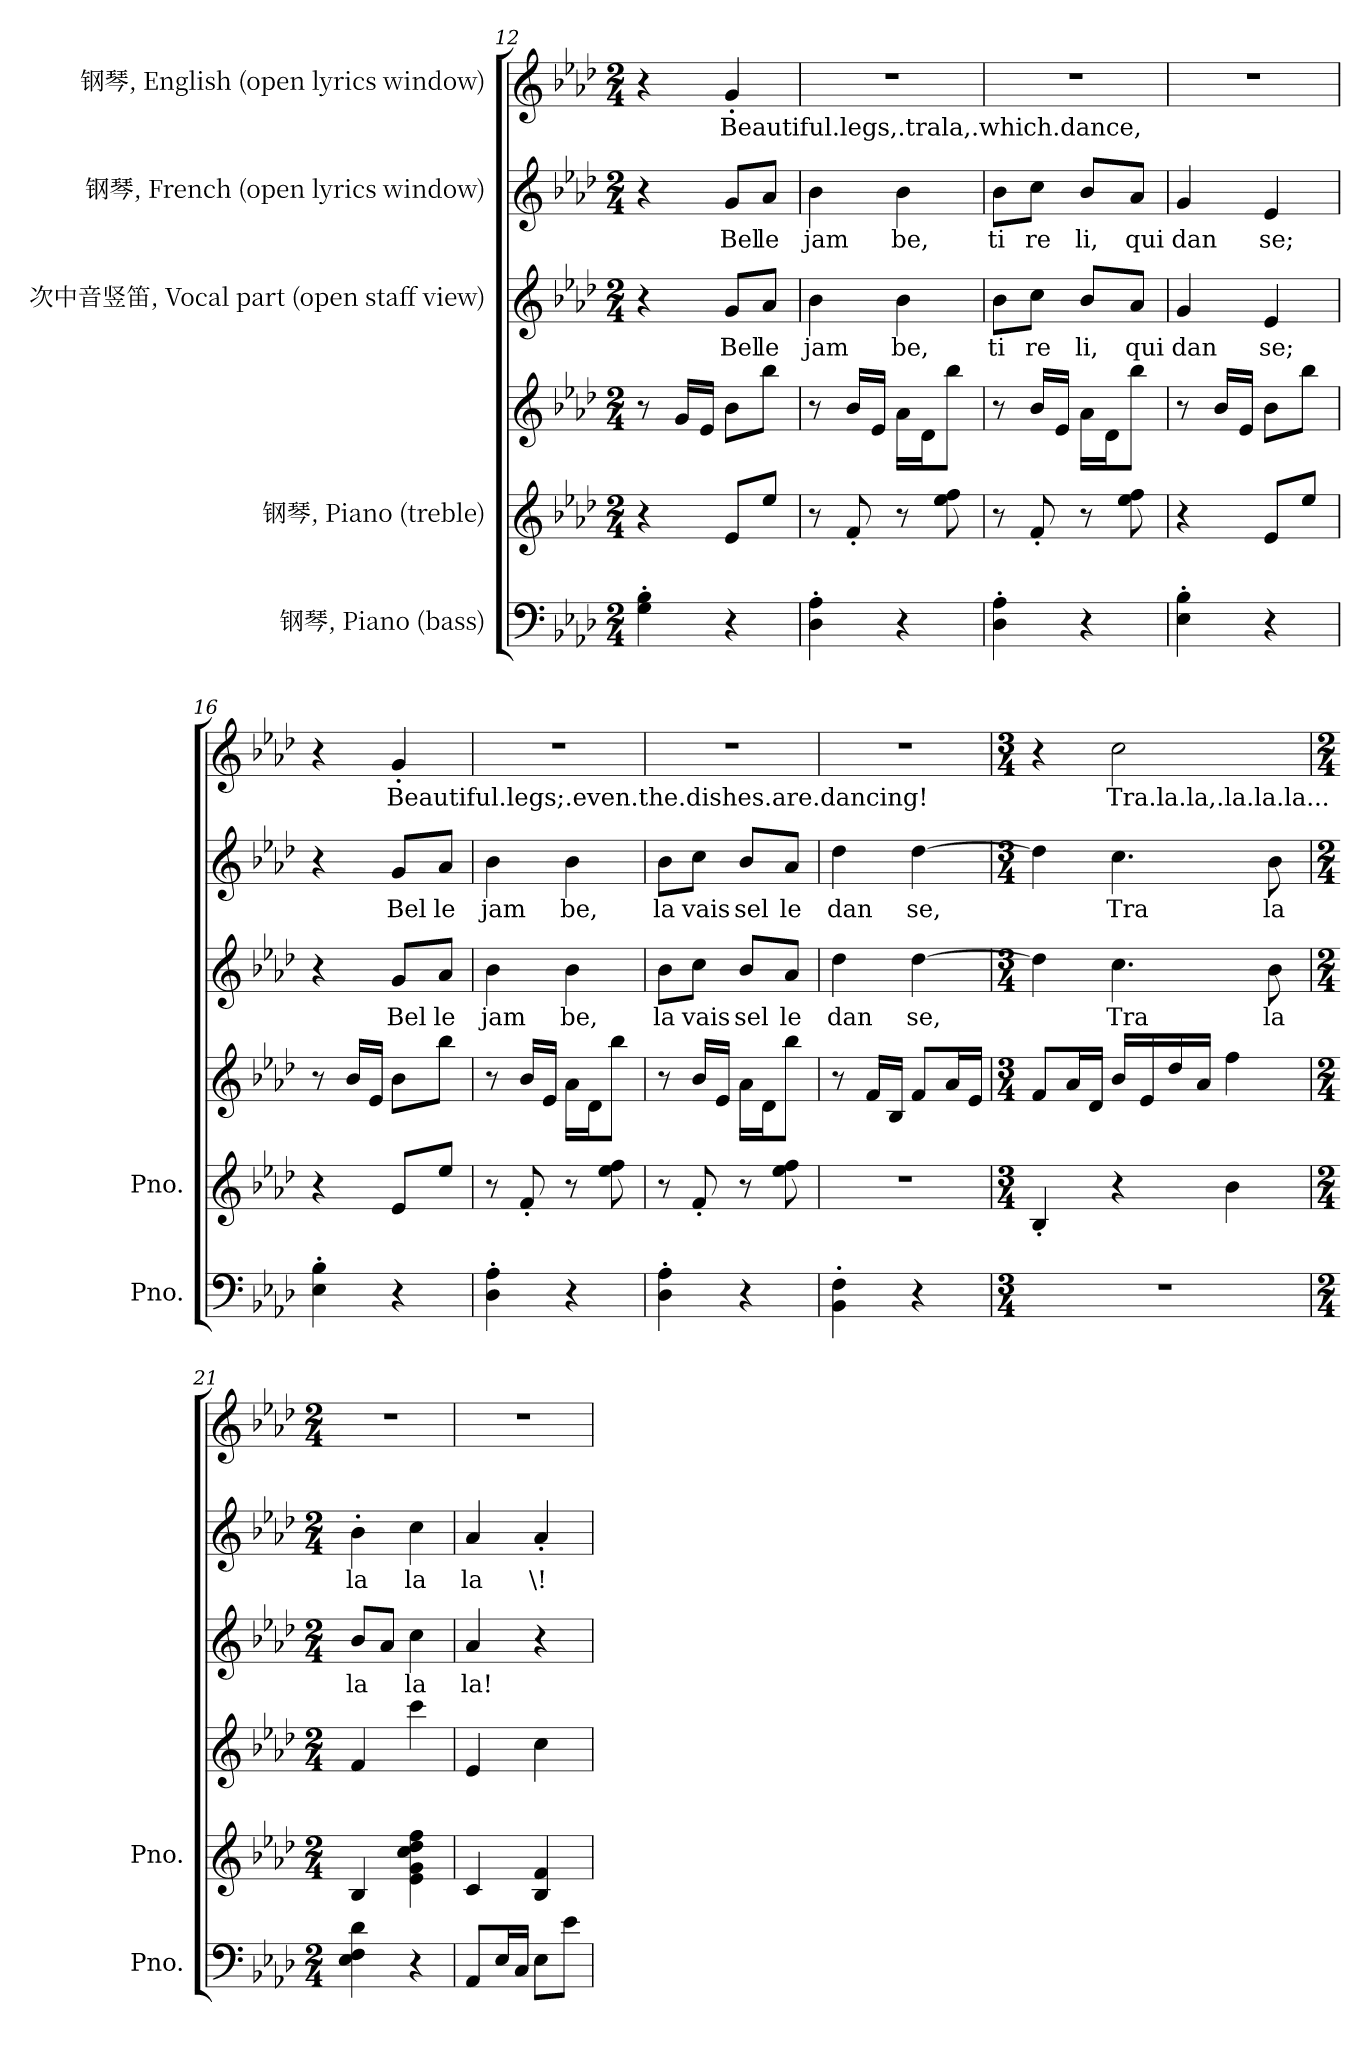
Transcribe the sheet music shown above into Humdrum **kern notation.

**kern	**kern	**kern	**kern	**text	**kern	**text	**kern	**text
*part5	*part4	*part4	*part3	*part3	*part2	*part2	*part1	*part1
*staff6	*staff5	*staff4	*staff3	*staff3	*staff2	*staff2	*staff1	*staff1
*I"钢琴, Piano (bass)	*I"钢琴, Piano (treble)	*	*I"次中音竖笛, Vocal part (open staff view)	*	*I"钢琴, French (open lyrics window)	*	*I"钢琴, English (open lyrics window)	*
*I'Pno.	*I'Pno.	*	*	*	*	*	*	*
*clefF4	*clefG2	*clefG2	*clefG2	*	*clefG2	*	*clefG2	*
*k[b-e-a-d-]	*k[b-e-a-d-]	*k[b-e-a-d-]	*k[b-e-a-d-]	*	*k[b-e-a-d-]	*	*k[b-e-a-d-]	*
*M2/4	*M2/4	*M2/4	*M2/4	*	*M2/4	*	*M2/4	*
=12	=12	=12	=12	=12	=12	=12	=12	=12
4G\' 4B-\'	4r	8r	4r	.	4r	.	4r	.
.	.	16g/LL	.	.	.	.	.	.
.	.	16e-/JJ	.	.	.	.	.	.
4r	8e-/L	8b-\L	8g/L	Bel	8g/L	Bel	4g'/	Beautiful.legs,.trala,.which.dance,
.	8ee-/J	8bb-\J	8a-/J	le	8a-/J	le	.	.
=13	=13	=13	=13	=13	=13	=13	=13	=13
4D-\' 4A-\'	8r	8r	4b-\	jam	4b-\	jam	2r	.
.	8f'/	16b-/LL	.	.	.	.	.	.
.	.	16e-/JJ	.	.	.	.	.	.
4r	8r	16a-\LL	4b-\	be,	4b-\	be,	.	.
.	.	16d-\J	.	.	.	.	.	.
.	8ee-\ 8ff\	8bb-\J	.	.	.	.	.	.
!!LO:PB:g=z
=14	=14	=14	=14	=14	=14	=14	=14	=14
4D-\' 4A-\'	8r	8r	8b-\L	ti	8b-\L	ti	2r	.
.	8f'/	16b-/LL	8cc\J	re	8cc\J	re	.	.
.	.	16e-/JJ	.	.	.	.	.	.
4r	8r	16a-\LL	8b-/L	li,	8b-/L	li,	.	.
.	.	16d-\J	.	.	.	.	.	.
.	8ee-\ 8ff\	8bb-\J	8a-/J	qui	8a-/J	qui	.	.
=15	=15	=15	=15	=15	=15	=15	=15	=15
4E-\' 4B-\'	4r	8r	4g/	dan	4g/	dan	2r	.
.	.	16b-/LL	.	.	.	.	.	.
.	.	16e-/JJ	.	.	.	.	.	.
4r	8e-/L	8b-\L	4e-/	se;	4e-/	se;	.	.
.	8ee-/J	8bb-\J	.	.	.	.	.	.
=16	=16	=16	=16	=16	=16	=16	=16	=16
4E-\' 4B-\'	4r	8r	4r	.	4r	.	4r	.
.	.	16b-/LL	.	.	.	.	.	.
.	.	16e-/JJ	.	.	.	.	.	.
4r	8e-/L	8b-\L	8g/L	Bel	8g/L	Bel	4g'/	Beautiful.legs;.even.the.dishes.are.dancing!
.	8ee-/J	8bb-\J	8a-/J	le	8a-/J	le	.	.
!!LO:LB:g=z
=17	=17	=17	=17	=17	=17	=17	=17	=17
*	*	*	*	*	*	*	*MM80	*
4D-\' 4A-\'	8r	8r	4b-\	jam	4b-\	jam	2r	.
.	8f'/	16b-/LL	.	.	.	.	.	.
.	.	16e-/JJ	.	.	.	.	.	.
4r	8r	16a-\LL	4b-\	be,	4b-\	be,	.	.
.	.	16d-\J	.	.	.	.	.	.
.	8ee-\ 8ff\	8bb-\J	.	.	.	.	.	.
=18	=18	=18	=18	=18	=18	=18	=18	=18
4D-\' 4A-\'	8r	8r	8b-\L	la	8b-\L	la	2r	.
.	8f'/	16b-/LL	8cc\J	vais	8cc\J	vais	.	.
.	.	16e-/JJ	.	.	.	.	.	.
4r	8r	16a-\LL	8b-/L	sel	8b-/L	sel	.	.
.	.	16d-\J	.	.	.	.	.	.
.	8ee-\ 8ff\	8bb-\J	8a-/J	le	8a-/J	le	.	.
=19	=19	=19	=19	=19	=19	=19	=19	=19
4BB-\' 4F\'	2r	8r	4dd-\	dan	4dd-\	dan	2r	.
.	.	16f/LL	.	.	.	.	.	.
.	.	16B-/JJ	.	.	.	.	.	.
4r	.	8f/L	[4dd-\	se,	[4dd-\	se,	.	.
.	.	16a-/L	.	.	.	.	.	.
.	.	16e-/JJ	.	.	.	.	.	.
=20	=20	=20	=20	=20	=20	=20	=20	=20
*M3/4	*M3/4	*M3/4	*M3/4	*	*M3/4	*	*M3/4	*
2.r	4B-'/	8f/L	4dd-\]	.	4dd-\]	.	4r	.
.	.	16a-/L	.	.	.	.	.	.
.	.	16d-/JJ	.	.	.	.	.	.
.	4r	16b-/LL	4.cc\	Tra	4.cc\	Tra	2cc\	Tra.la.la,.la.la.la...
.	.	16e-/	.	.	.	.	.	.
.	.	16dd-/	.	.	.	.	.	.
.	.	16a-/JJ	.	.	.	.	.	.
.	4b-\	4ff\	.	.	.	.	.	.
.	.	.	8b-\	la	8b-\	la	.	.
!!LO:PB:g=z
=21	=21	=21	=21	=21	=21	=21	=21	=21
*M2/4	*M2/4	*M2/4	*M2/4	*	*M2/4	*	*M2/4	*
4E-\ 4F\ 4d-\	4B-/	4f/	8b-/L	la	4b-'\	la	2r	.
.	.	.	8a-/J	.	.	.	.	.
4r	4e-\ 4g\ 4cc\ 4dd-\ 4ff\	4ccc\	4cc\	la	4cc\	la	.	.
=22	=22	=22	=22	=22	=22	=22	=22	=22
8AA-/L	4c/	4e-/	4a-/	la!	4a-/	la	2r	.
16E-/L	.	.	.	.	.	.	.	.
16C/JJ	.	.	.	.	.	.	.	.
8E-\L	4B-/ 4f/	4cc\	4r	.	4a-'/	\!	.	.
8e-\J	.	.	.	.	.	.	.	.
=	=	=	=	=	=	=	=	=
*-	*-	*-	*-	*-	*-	*-	*-	*-
